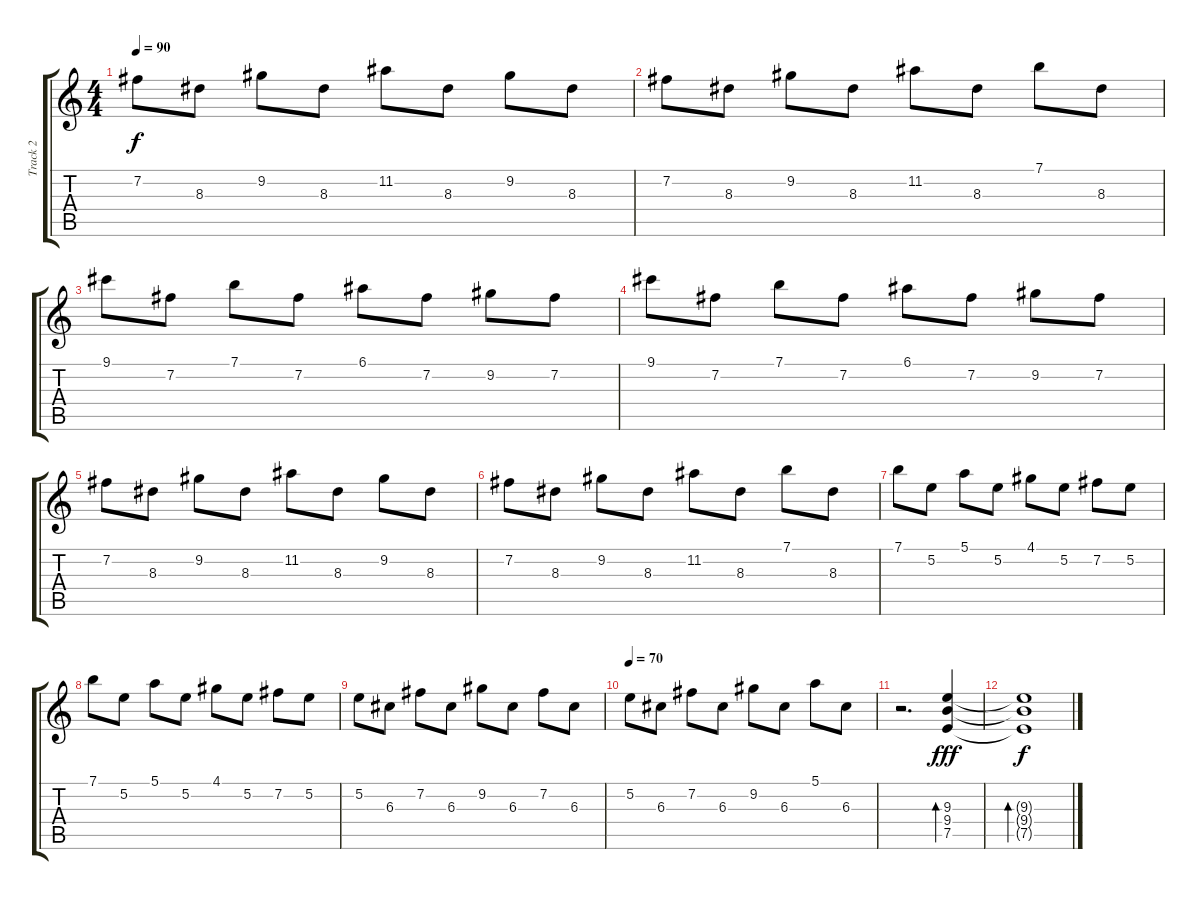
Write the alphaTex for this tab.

\track ("Track 2" "Track 2") {instrument overdrivenguitar}
\staff {score tabs}
\tuning (E4 B3 G3 D3 A2 E2) {hide}
\ts (4 4)
\tempo 90
\clef g2
\ks c
7.2.8{dy f} 8.3.8 9.2.8 8.3.8 11.2.8 8.3.8 9.2.8 8.3.8 |
7.2.8 8.3.8 9.2.8 8.3.8 11.2.8 8.3.8 7.1.8 8.3.8 |
9.1.8{instrument overdrivenguitar} 7.2.8 7.1.8 7.2.8 6.1.8 7.2.8 9.2.8 7.2.8 |
9.1.8 7.2.8 7.1.8 7.2.8 6.1.8 7.2.8 9.2.8 7.2.8 |
7.2.8 8.3.8 9.2.8 8.3.8 11.2.8 8.3.8 9.2.8 8.3.8 |
7.2.8 8.3.8 9.2.8 8.3.8 11.2.8 8.3.8 7.1.8 8.3.8 |
7.1.8 5.2.8 5.1.8 5.2.8 4.1.8 5.2.8 7.2.8 5.2.8 |
7.1.8 5.2.8 5.1.8 5.2.8 4.1.8 5.2.8 7.2.8 5.2.8 |
5.2.8 6.3.8 7.2.8 6.3.8 9.2.8 6.3.8 7.2.8 6.3.8 |
\tempo 70
5.2.8 6.3.8 7.2.8 6.3.8 9.2.8 6.3.8 5.1.8 6.3.8 |
r.2{d} (9.3 9.4 7.5).4{bd 240 dy fff instrument electricguitarclean} |
(9.3{t} 9.4{t} 7.5{t}).1{bd 240 dy f instrument electricguitarclean}
